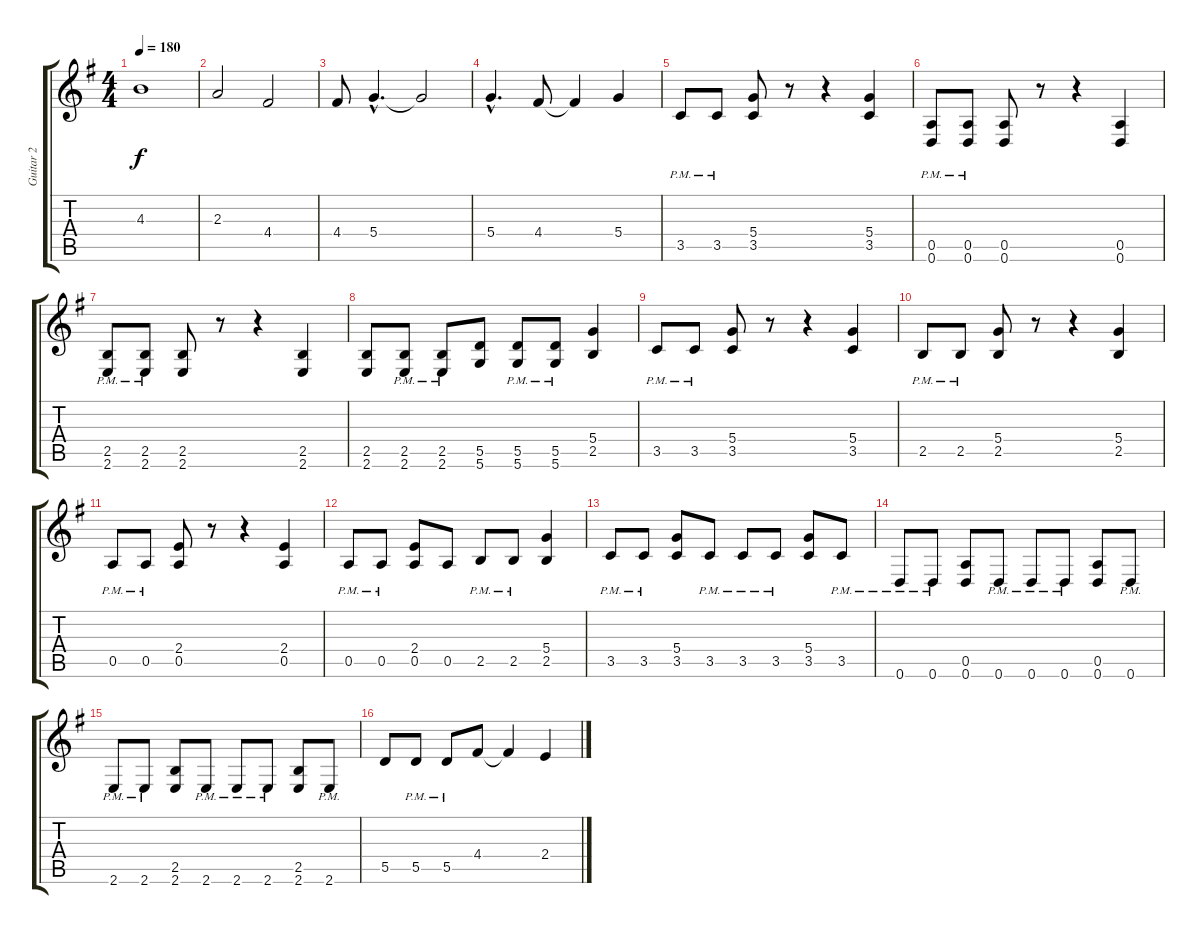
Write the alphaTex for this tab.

\track ("Guitar 2" "Guitar 2") {instrument distortionguitar}
\staff {score tabs}
\tuning (E4 B3 G3 D3 A2 D2) {hide}
\ts (4 4)
\tempo 180
\clef g2
\ks g
4.3.1{dy f} |
2.3.2 4.4.2 |
4.4.8 5.4{hac}.4{d} 5.4{t}.2 |
5.4{hac}.4{d} 4.4.8 4.4{t}.4 5.4.4 |
3.5{pm}.8 3.5{pm}.8 (5.4 3.5).8 r.8 r.4 (5.4 3.5).4 |
(0.5{pm} 0.6{pm}).8 (0.5{pm} 0.6{pm}).8 (0.5 0.6).8 r.8 r.4 (0.5 0.6).4 |
(2.5{pm} 2.6{pm}).8 (2.5{pm} 2.6{pm}).8 (2.5 2.6).8 r.8 r.4 (2.5 2.6).4 |
(2.5 2.6).8 (2.5{pm} 2.6{pm}).8 (2.5{pm} 2.6{pm}).8 (5.5 5.6).8 (5.5{pm} 5.6{pm}).8 (5.5{pm} 5.6{pm}).8 (5.4 2.5).4 |
3.5{pm}.8 3.5{pm}.8 (5.4 3.5).8 r.8 r.4 (5.4 3.5).4 |
2.5{pm}.8 2.5{pm}.8 (5.4 2.5).8 r.8 r.4 (5.4 2.5).4 |
0.5{pm}.8 0.5{pm}.8 (2.4 0.5).8 r.8 r.4 (2.4 0.5).4 |
0.5{pm}.8 0.5{pm}.8 (2.4 0.5).8 0.5.8 2.5{pm}.8 2.5{pm}.8 (5.4 2.5).4 |
3.5{pm}.8 3.5{pm}.8 (5.4 3.5).8 3.5{pm}.8 3.5{pm}.8 3.5{pm}.8 (5.4 3.5).8 3.5{pm}.8 |
0.6{pm}.8 0.6{pm}.8 (0.5 0.6).8 0.6{pm}.8 0.6{pm}.8 0.6{pm}.8 (0.5 0.6).8 0.6{pm}.8 |
2.6{pm}.8 2.6{pm}.8 (2.5 2.6).8 2.6{pm}.8 2.6{pm}.8 2.6{pm}.8 (2.5 2.6).8 2.6{pm}.8 |
5.5.8 5.5{pm}.8 5.5{pm}.8 4.4.8 4.4{t}.4 2.4.4
